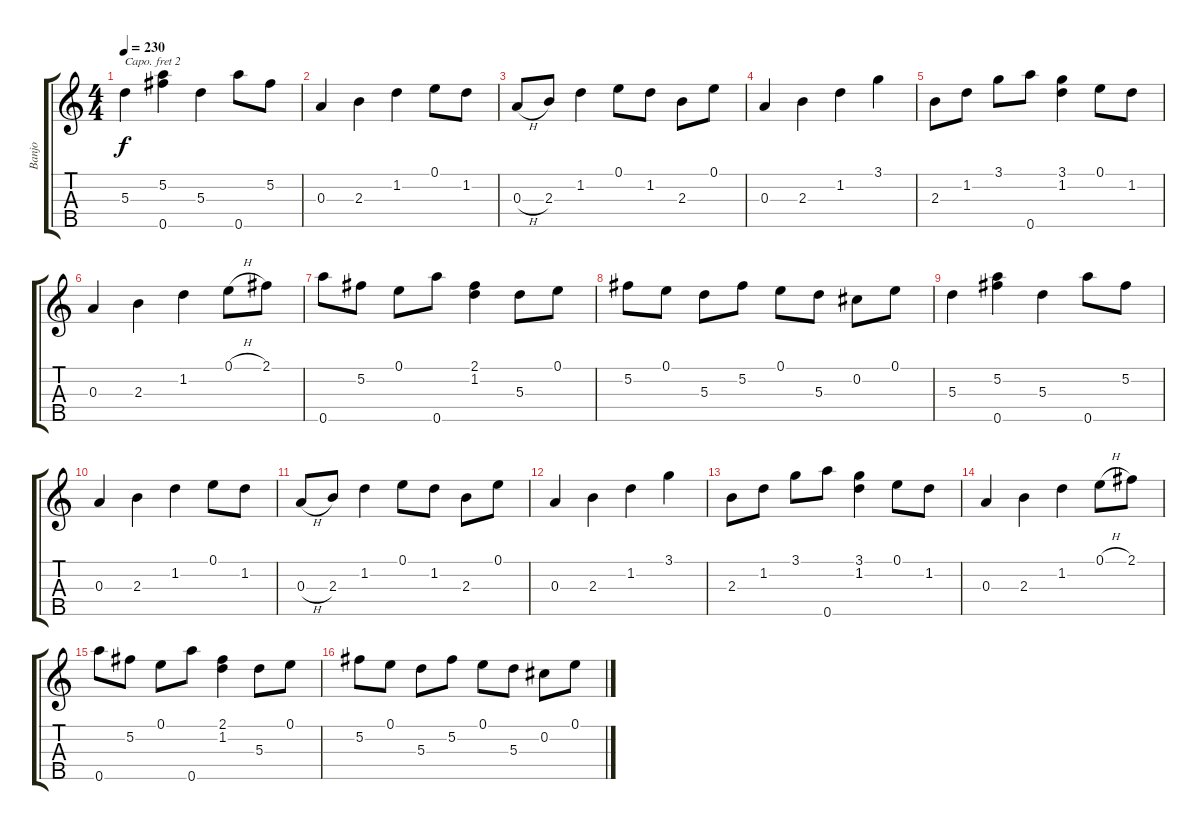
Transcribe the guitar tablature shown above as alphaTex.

\track ("Banjo" "Banjo") {instrument banjo}
\staff {score tabs}
\capo 2
\tuning (D4 B3 G3 D3 G4) {hide}
\displaytranspose 12
\ts (4 4)
\tempo 230
\clef g2
\ks c
5.3.4{dy f} (5.2 0.5).4 5.3.4 0.5.8 5.2.8 |
0.3.4 2.3.4 1.2.4 0.1.8 1.2.8 |
0.3{h}.8 2.3.8 1.2.4 0.1.8 1.2.8 2.3.8 0.1.8 |
0.3.4 2.3.4 1.2.4 3.1.4 |
2.3.8 1.2.8 3.1.8 0.5.8 (3.1 1.2).4 0.1.8 1.2.8 |
0.3.4 2.3.4 1.2.4 0.1{h}.8 2.1.8 |
0.5.8 5.2.8 0.1.8 0.5.8 (2.1 1.2).4 5.3.8 0.1.8 |
5.2.8 0.1.8 5.3.8 5.2.8 0.1.8 5.3.8 0.2.8 0.1.8 |
5.3.4 (5.2 0.5).4 5.3.4 0.5.8 5.2.8 |
0.3.4 2.3.4 1.2.4 0.1.8 1.2.8 |
0.3{h}.8 2.3.8 1.2.4 0.1.8 1.2.8 2.3.8 0.1.8 |
0.3.4 2.3.4 1.2.4 3.1.4 |
2.3.8 1.2.8 3.1.8 0.5.8 (3.1 1.2).4 0.1.8 1.2.8 |
0.3.4 2.3.4 1.2.4 0.1{h}.8 2.1.8 |
0.5.8 5.2.8 0.1.8 0.5.8 (2.1 1.2).4 5.3.8 0.1.8 |
5.2.8 0.1.8 5.3.8 5.2.8 0.1.8 5.3.8 0.2.8 0.1.8
